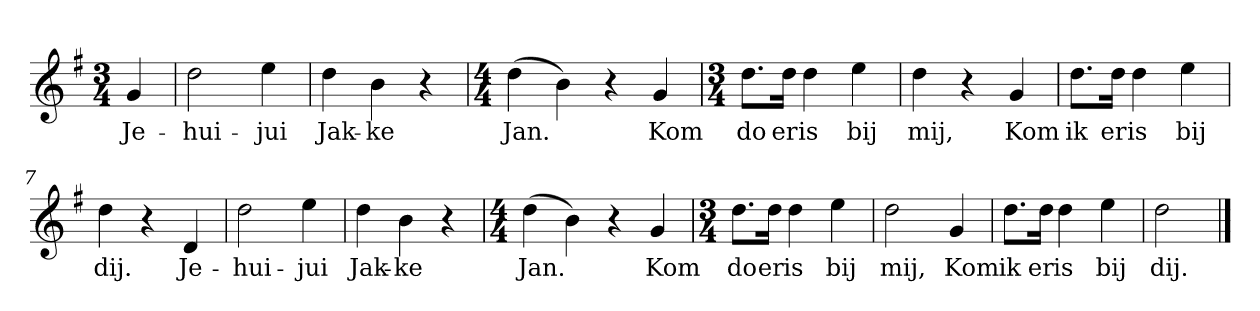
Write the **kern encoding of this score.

**kern	**text
*part1	*part1
*staff1	*staff1
*clefG2	*
*k[f#]	*
*G:	*
*M3/4	*
*MM120	*
=	=
4g	Je-
=1	=1
2dd	-hui-
4ee	-jui
=2	=2
4dd	Jak-
4b	-ke
4r	.
=3	=3
*M4/4	*
(4dd	Jan.
4b)	.
4r	.
4g	Kom
=4	=4
*M3/4	*
8.dd\L	do
16dd\Jk	er
4dd	is
4ee	bij
=5	=5
4dd	mij,
4r	.
4g	Kom
=6	=6
8.dd\L	ik
16dd\Jk	er
4dd	is
4ee	bij
=7	=7
4dd	dij.
4r	.
4d	Je-
=8	=8
2dd	-hui-
4ee	-jui
=9	=9
4dd	Jak-
4b	-ke
4r	.
=10	=10
*M4/4	*
(4dd	Jan.
4b)	.
4r	.
4g	Kom
=11	=11
*M3/4	*
8.dd\L	do
16dd\Jk	er
4dd	is
4ee	bij
=12	=12
2dd	mij,
4g	Kom
=13	=13
8.dd\L	ik
16dd\Jk	er
4dd	is
4ee	bij
=14	=14
2dd	dij.
==	==
*-	*-
